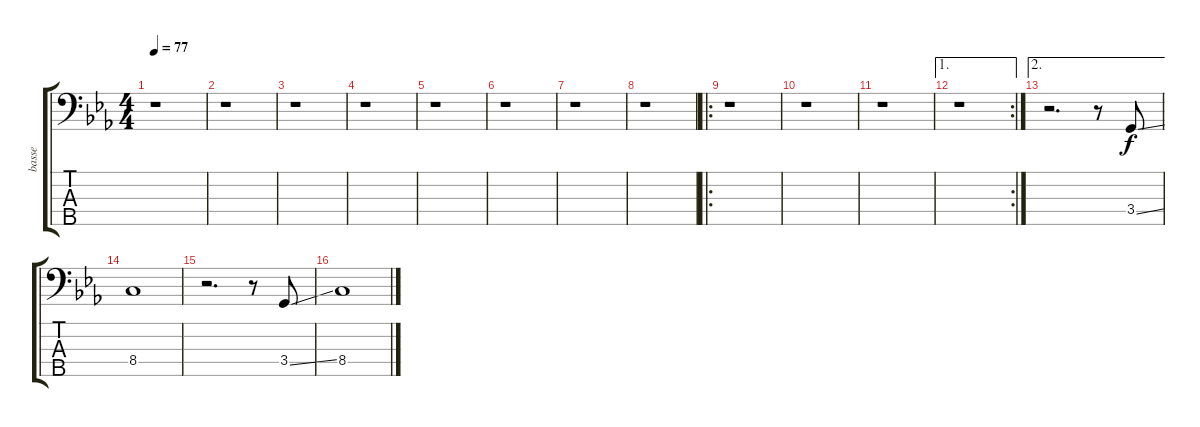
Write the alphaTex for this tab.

\track ("basse" "basse") {instrument electricbassfinger}
\staff {score tabs}
\tuning (G2 D2 A1 E1 B0) {hide}
\ts (4 4)
\tempo 77
\clef f4
\ks cminor
r.1{dy f instrument electricbassfinger} |
r.1 |
r.1 |
r.1 |
r.1 |
r.1 |
r.1 |
r.1 |
\ro
r.1 |
r.1 |
r.1 |
\ae 1
\rc 2
r.1 |
\ae 2
r.2{d} r.8 3.4{ss}.8 |
8.4.1 |
r.2{d} r.8 3.4{ss}.8 |
8.4.1
